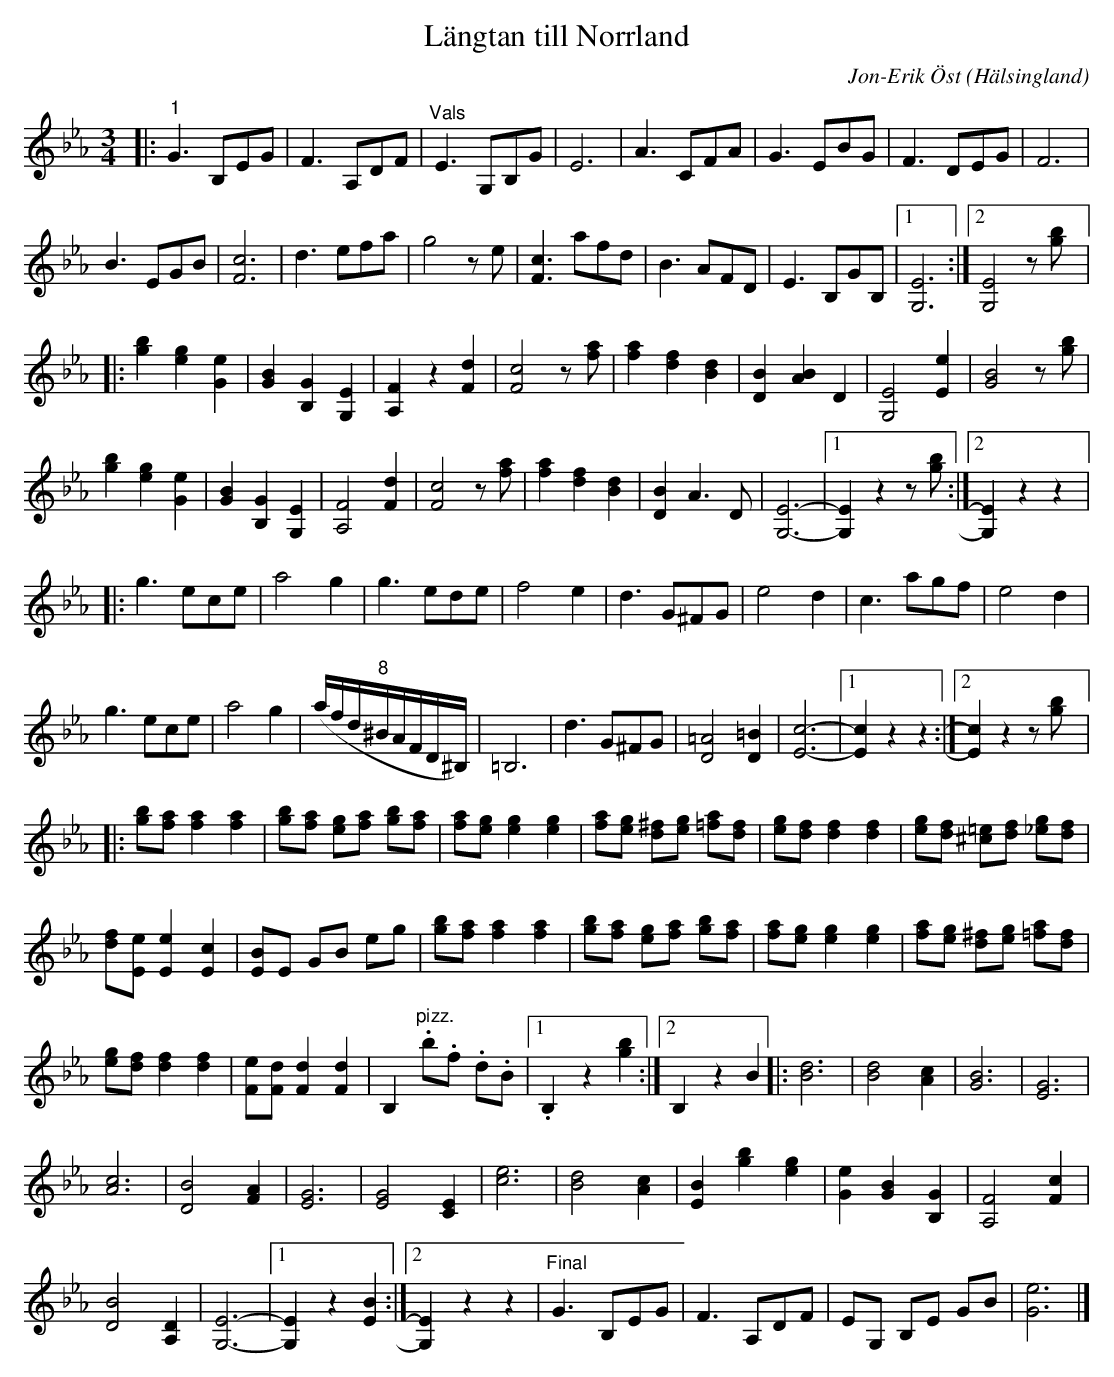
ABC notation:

X:1
T:Längtan till Norrland
C:Jon-Erik Öst
O:Hälsingland
L:1/8
M:3/4
K:Eb
V:1
|:"^1" G3 B,EG | F3 A,DF |"^Vals" E3 G,B,G | E6 | A3 CFA | G3 EBG | F3 DEG | F6 |
B3 EGB | [Fc]6 | d3 efa | g4 z e | [Fc]3 afd | B3 AFD | E3 B,GB, |1 [G,E]6 :|2 [G,E]4 z [gb] |:
[gb]2 [eg]2 [Ge]2 | [GB]2 [B,G]2 [G,E]2 | [A,F]2 z2 [Fd]2 | [Fc]4 z [fa] | [fa]2 [df]2 [Bd]2 | [DB]2 [AB]2 D2 | [G,E]4 [Ee]2 | [GB]4 z [gb] |
[gb]2 [eg]2 [Ge]2 | [GB]2 [B,G]2 [G,E]2 | [A,F]4 [Fd]2 | [Fc]4 z [fa] | [fa]2 [df]2 [Bd]2 | [DB]2 A3 D | [G,E]6- |1 [G,E]2 z2 z [gb] :|2 [G,E]2 z2 z2 |:
g3 ece | a4 g2 | g3 ede | f4 e2 | d3 G^FG | e4 d2 | c3 agf | e4 d2 |
g3 ece | a4 g2 | (a/f/d/"^8"^B/A/F/D/^B,/) | =B,6 | d3 G^FG | [D=A]4 [D=B]2 | [Ec]6- |1 [Ec]2 z2 z2 :|2 [Ec]2 z2 z [gb] |:
[gb][fa] [fa]2 [fa]2 | [gb][fa] [eg][fa] [gb][fa] | [fa][eg] [eg]2 [eg]2 | [fa][eg] [d^f][eg] [=fa][df] | [eg][df] [df]2 [df]2 | [eg][df] [^c=e][df] [_eg][df] |
[df][Ee] [Ee]2 [Ec]2 | [EB]E GB eg | [gb][fa] [fa]2 [fa]2 | [gb][fa] [eg][fa] [gb][fa] | [fa][eg] [eg]2 [eg]2 | [fa][eg] [d^f][eg] [=fa][df] |
[eg][df] [df]2 [df]2 | [Fe][Fd] [Fd]2 [Fd]2 | B,2"^pizz." .b.f .d.B |1 .B,2 z2 [gb]2 :|2 B,2 z2 B2 |: [Bd]6 | [Bd]4 [Ac]2 | [GB]6 | [EG]6 |
[Ac]6 | [DB]4 [FA]2 | [EG]6 | [EG]4 [CE]2 | [ce]6 | [Bd]4 [Ac]2 | [EB]2 [gb]2 [eg]2 | [Ge]2 [GB]2 [B,G]2 | [A,F]4 [Fc]2 |
[DB]4 [A,D]2 | [G,E]6- |1 [G,E]2 z2 [EB]2 :|2 [G,E]2 z2 z2 |"^Final" G3 B,EG | F3 A,DF | EG, B,E GB | [Ge]6 |]
